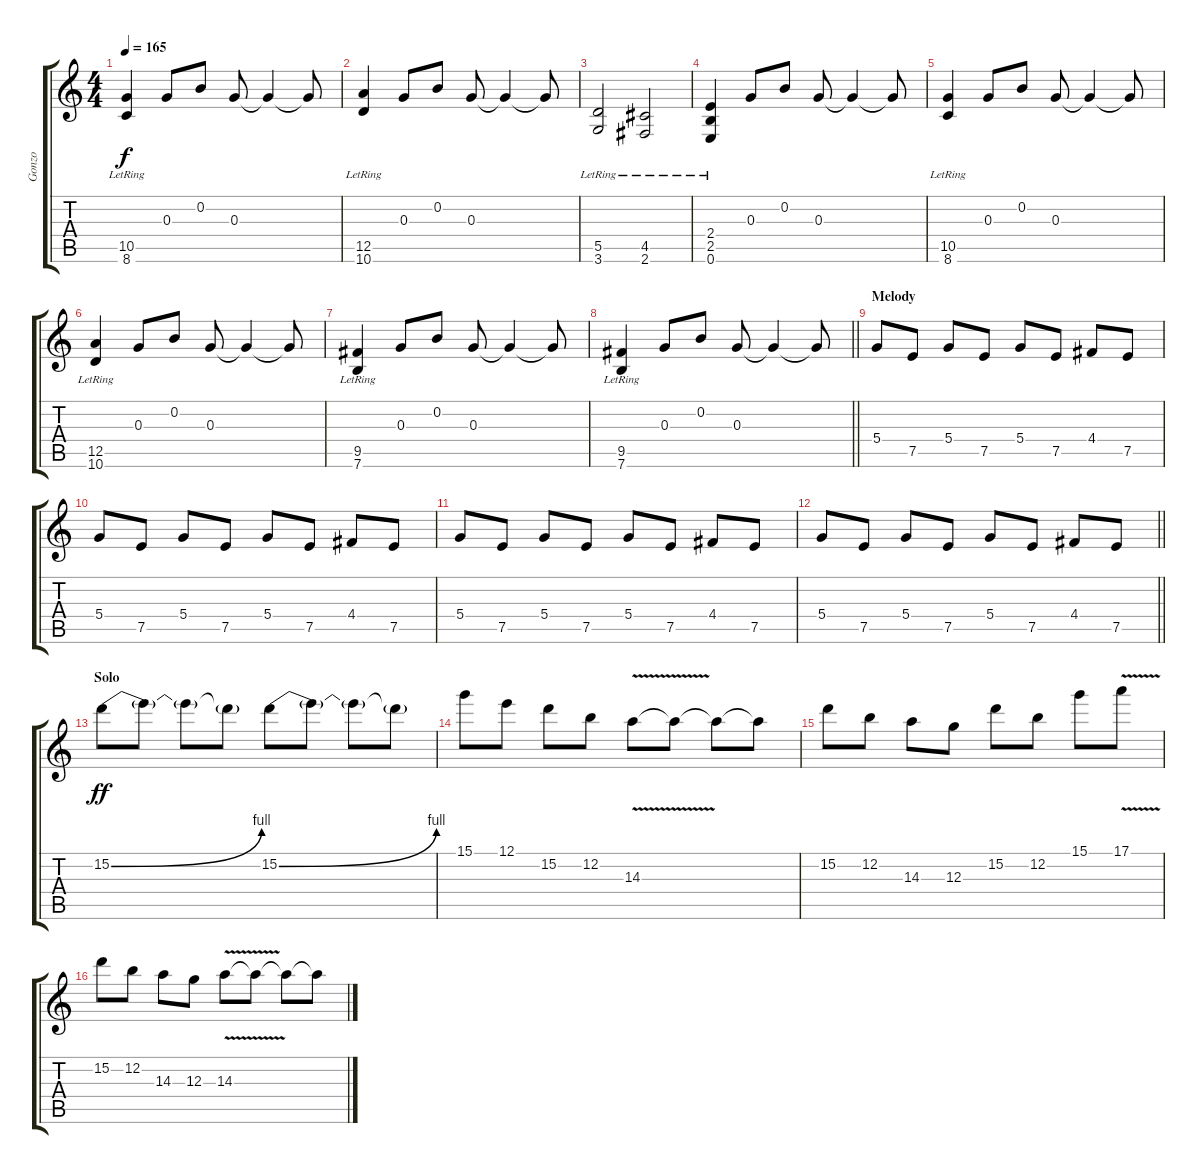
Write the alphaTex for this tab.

\track ("Gonzo" "Gonzo") {instrument overdrivenguitar}
\staff {score tabs}
\tuning (E4 B3 G3 D3 A2 E2) {hide}
\ts (4 4)
\tempo 165
\clef g2
\ks c
(10.5{lr} 8.6{lr}).4{dy f} 0.3.8 0.2.8 0.3.8 0.3{t}.4 0.3{t}.8 |
(12.5{lr} 10.6{lr}).4 0.3.8 0.2.8 0.3.8 0.3{t}.4 0.3{t}.8 |
(5.5{lr} 3.6{lr}).2 (4.5{lr} 2.6{lr}).2 |
(2.4{lr} 2.5{lr} 0.6{lr}).4 0.3.8 0.2.8 0.3.8 0.3{t}.4 0.3{t}.8 |
(10.5{lr} 8.6{lr}).4 0.3.8 0.2.8 0.3.8 0.3{t}.4 0.3{t}.8 |
(12.5{lr} 10.6{lr}).4 0.3.8 0.2.8 0.3.8 0.3{t}.4 0.3{t}.8 |
(9.5{lr} 7.6{lr}).4 0.3.8 0.2.8 0.3.8 0.3{t}.4 0.3{t}.8 |
\barLineRight lightlight
(9.5{lr} 7.6{lr}).4 0.3.8 0.2.8 0.3.8 0.3{t}.4 0.3{t}.8 |
\section ("" "Melody")
5.4.8{instrument distortionguitar} 7.5.8 5.4.8 7.5.8 5.4.8 7.5.8 4.4.8 7.5.8 |
5.4.8 7.5.8 5.4.8 7.5.8 5.4.8 7.5.8 4.4.8 7.5.8 |
5.4.8 7.5.8 5.4.8 7.5.8 5.4.8 7.5.8 4.4.8 7.5.8 |
\barLineRight lightlight
5.4.8 7.5.8 5.4.8 7.5.8 5.4.8 7.5.8 4.4.8 7.5.8 |
\section ("" "Solo")
15.2{be (bend 0 0 60 4)}.8{dy ff volume 10} 15.2{t}.8 15.2{t}.8 15.2{t}.8 15.2{be (bend 0 0 60 4)}.8 15.2{t}.8 15.2{t}.8 15.2{t}.8 |
15.1.8 12.1.8 15.2.8 12.2.8 14.3{v}.8 14.3{t}.8 14.3{t}.8 14.3{t}.8 |
15.2.8 12.2.8 14.3.8 12.3.8 15.2.8 12.2.8 15.1.8 17.1{v}.8 |
15.2.8 12.2.8 14.3.8 12.3.8 14.3{v}.8 14.3{t}.8 14.3{t}.8 14.3{t}.8
